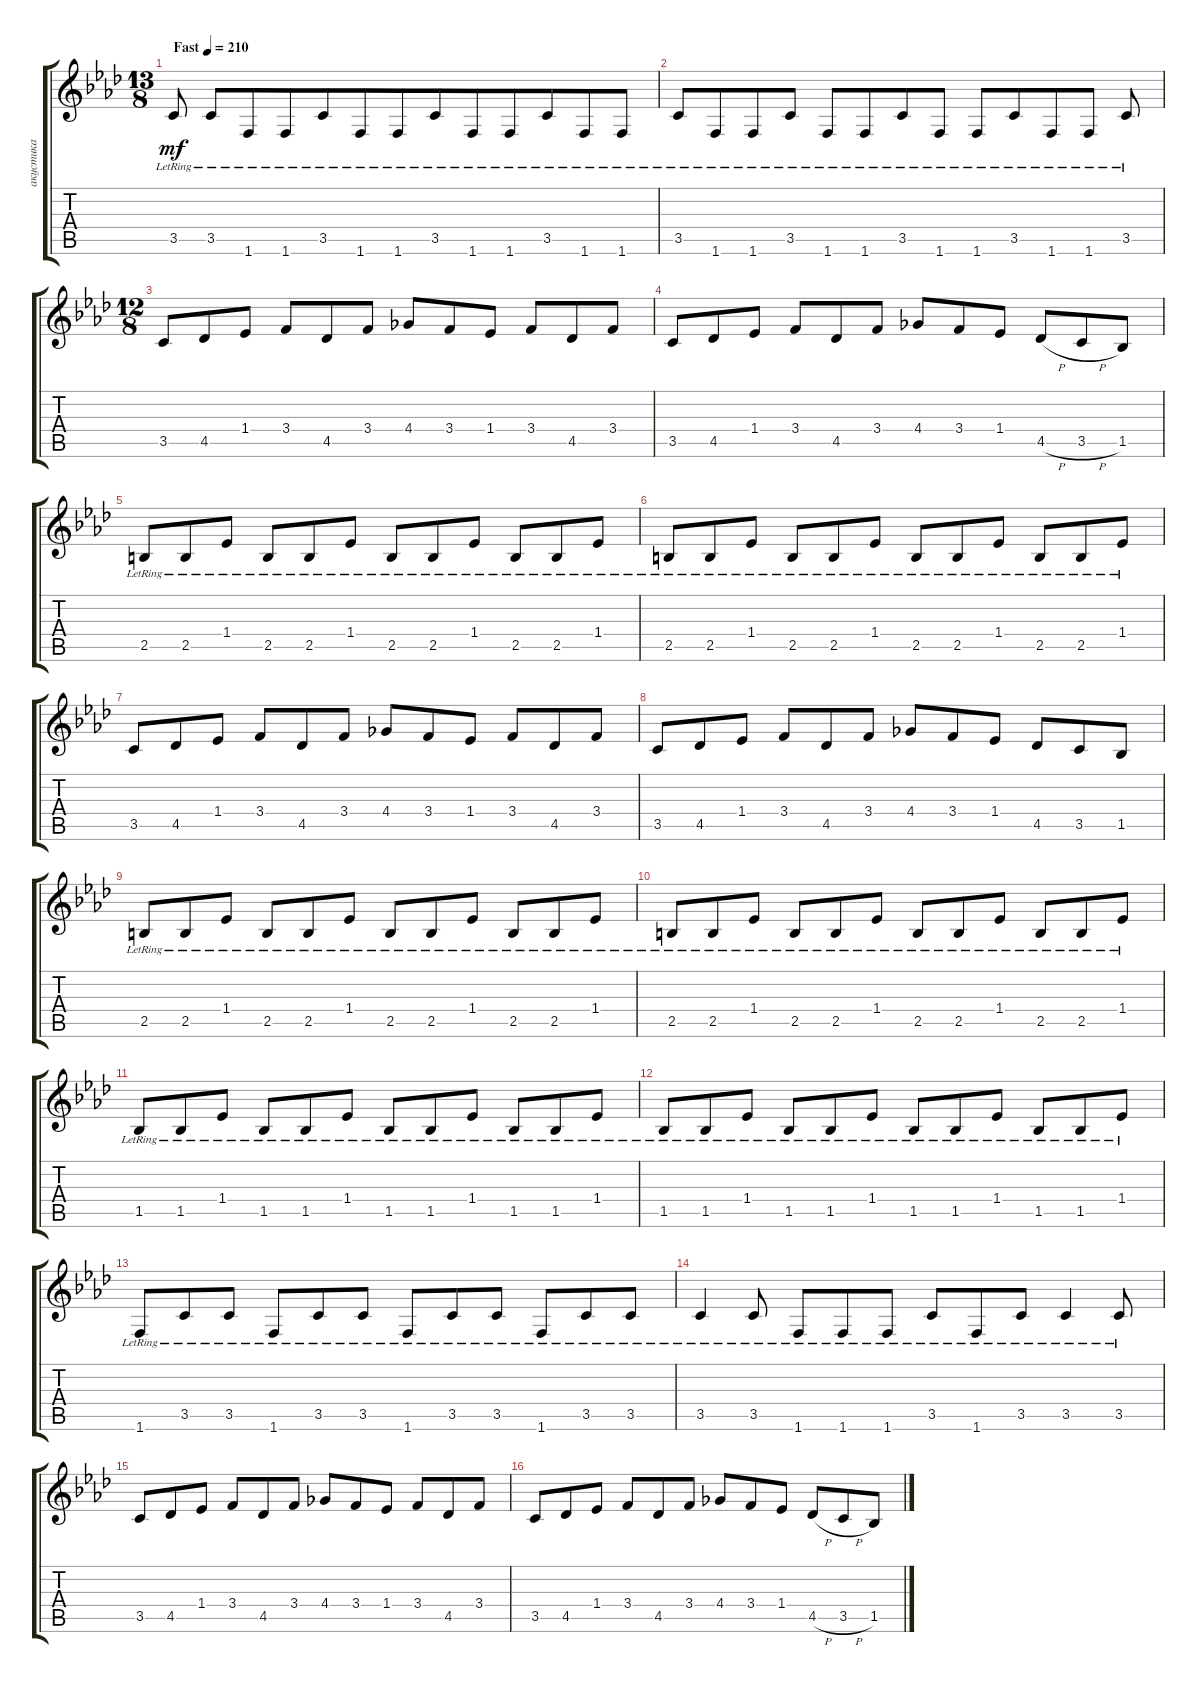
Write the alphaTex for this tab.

\track ("акустика" "акустика") {instrument acousticguitarnylon}
\staff {score tabs}
\tuning (E4 B3 G3 D3 A2 E2) {hide}
\ts (13 8)
\tempo (210 "Fast")
\clef g2
\ks fminor
3.5{lr}.8{dy mf instrument acousticguitarnylon beam split} 3.5{lr}.8{beam merge} 1.6{lr}.8{beam merge} 1.6{lr}.8{beam merge} 3.5{lr}.8 1.6{lr}.8{beam merge} 1.6{lr}.8{beam merge} 3.5{lr}.8{beam merge} 1.6{lr}.8 1.6{lr}.8{beam merge} 3.5{lr}.8{beam merge} 1.6{lr}.8{beam merge} 1.6{lr}.8 |
3.5{lr}.8{beam merge} 1.6{lr}.8{beam merge} 1.6{lr}.8{beam merge} 3.5{lr}.8 1.6{lr}.8{beam merge} 1.6{lr}.8{beam merge} 3.5{lr}.8{beam merge} 1.6{lr}.8 1.6{lr}.8{beam merge} 3.5{lr}.8{beam merge} 1.6{lr}.8{beam merge} 1.6{lr}.8 3.5{lr}.8 |
\ts (12 8)
3.5.8 4.5.8 1.4.8 3.4.8 4.5.8 3.4.8 4.4.8 3.4.8 1.4.8 3.4.8 4.5.8 3.4.8 |
3.5.8 4.5.8 1.4.8 3.4.8 4.5.8 3.4.8 4.4.8 3.4.8 1.4.8 4.5{h}.8 3.5{h}.8 1.5.8 |
2.5{lr}.8 2.5{lr}.8 1.4{lr}.8 2.5{lr}.8 2.5{lr}.8 1.4{lr}.8 2.5{lr}.8 2.5{lr}.8 1.4{lr}.8 2.5{lr}.8 2.5{lr}.8 1.4{lr}.8 |
2.5{lr}.8 2.5{lr}.8 1.4{lr}.8 2.5{lr}.8 2.5{lr}.8 1.4{lr}.8 2.5{lr}.8 2.5{lr}.8 1.4{lr}.8 2.5{lr}.8 2.5{lr}.8 1.4{lr}.8 |
3.5.8 4.5.8 1.4.8 3.4.8 4.5.8 3.4.8 4.4.8 3.4.8 1.4.8 3.4.8 4.5.8 3.4.8 |
3.5.8 4.5.8 1.4.8 3.4.8 4.5.8 3.4.8 4.4.8 3.4.8 1.4.8 4.5.8 3.5.8 1.5.8 |
2.5{lr}.8 2.5{lr}.8 1.4{lr}.8 2.5{lr}.8 2.5{lr}.8 1.4{lr}.8 2.5{lr}.8 2.5{lr}.8 1.4{lr}.8 2.5{lr}.8 2.5{lr}.8 1.4{lr}.8 |
2.5{lr}.8 2.5{lr}.8 1.4{lr}.8 2.5{lr}.8 2.5{lr}.8 1.4{lr}.8 2.5{lr}.8 2.5{lr}.8 1.4{lr}.8 2.5{lr}.8 2.5{lr}.8 1.4{lr}.8 |
1.5{lr}.8 1.5{lr}.8 1.4{lr}.8 1.5{lr}.8 1.5{lr}.8 1.4{lr}.8 1.5{lr}.8 1.5{lr}.8 1.4{lr}.8 1.5{lr}.8 1.5{lr}.8 1.4{lr}.8 |
1.5{lr}.8 1.5{lr}.8 1.4{lr}.8 1.5{lr}.8 1.5{lr}.8 1.4{lr}.8 1.5{lr}.8 1.5{lr}.8 1.4{lr}.8 1.5{lr}.8 1.5{lr}.8 1.4{lr}.8 |
1.6{lr}.8 3.5{lr}.8 3.5{lr}.8 1.6{lr}.8 3.5{lr}.8 3.5{lr}.8 1.6{lr}.8 3.5{lr}.8 3.5{lr}.8 1.6{lr}.8 3.5{lr}.8 3.5{lr}.8 |
3.5{lr}.4 3.5{lr}.8 1.6{lr}.8 1.6{lr}.8 1.6{lr}.8 3.5{lr}.8 1.6{lr}.8 3.5{lr}.8 3.5{lr}.4 3.5{lr}.8 |
3.5.8 4.5.8 1.4.8 3.4.8 4.5.8 3.4.8 4.4.8 3.4.8 1.4.8 3.4.8 4.5.8 3.4.8 |
3.5.8 4.5.8 1.4.8 3.4.8 4.5.8 3.4.8 4.4.8 3.4.8 1.4.8 4.5{h}.8 3.5{h}.8 1.5.8
